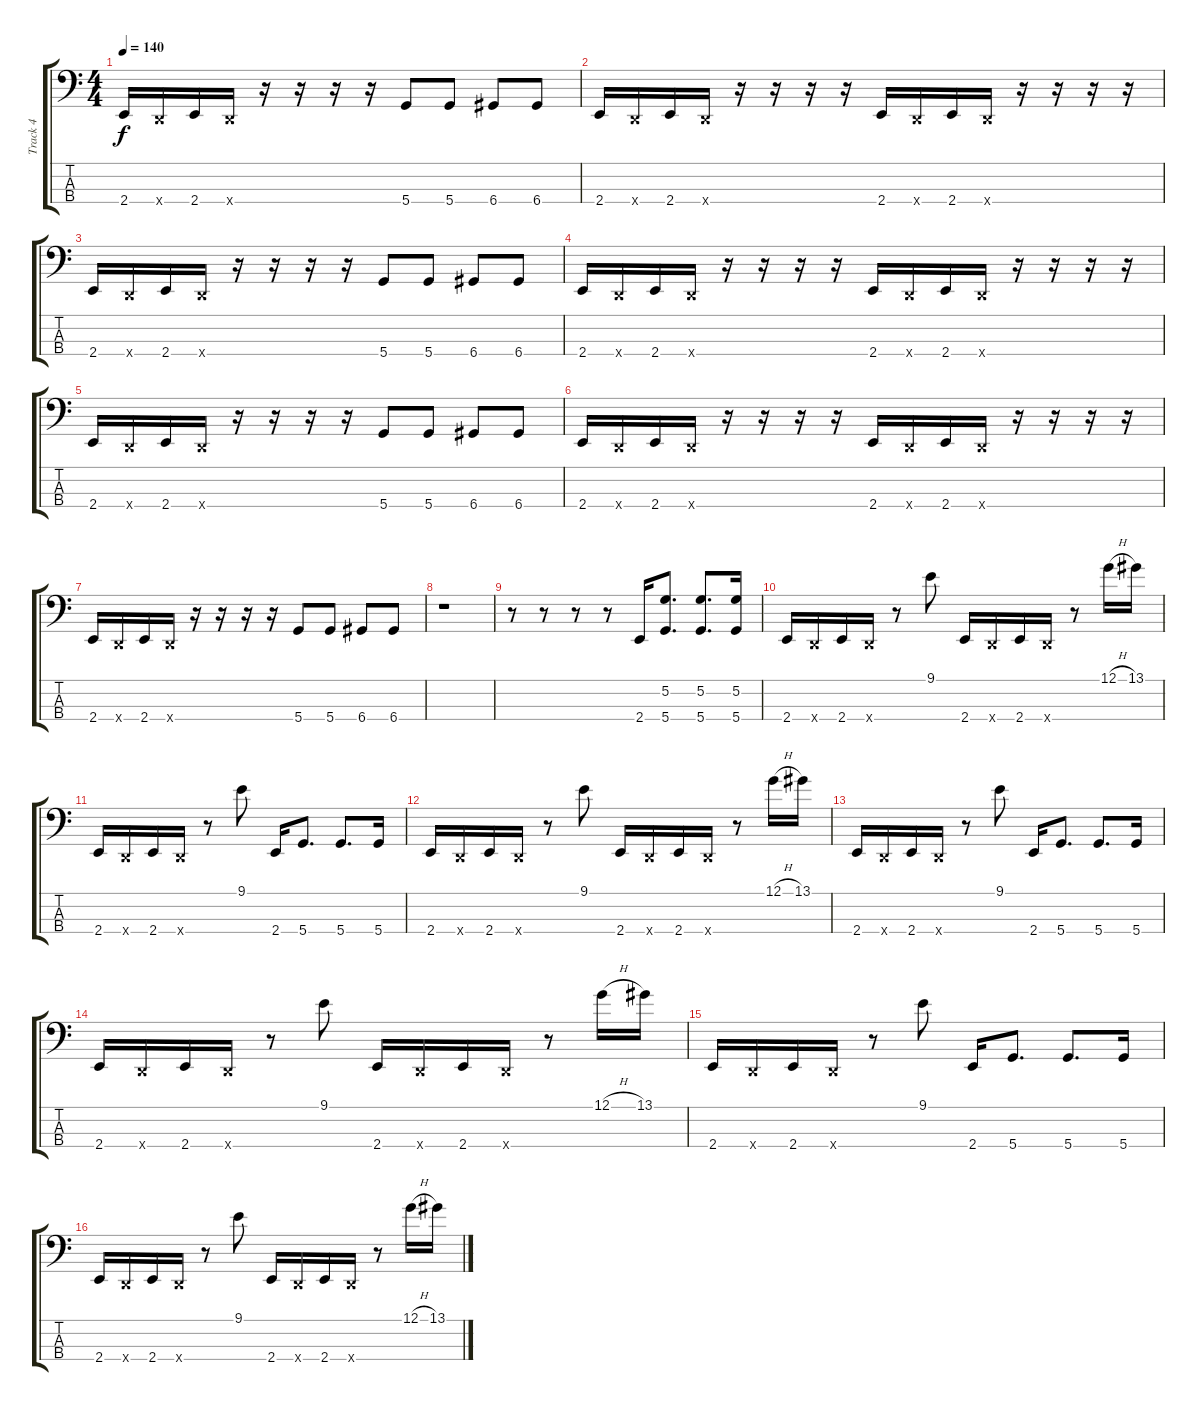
\track ("Track 4" "Track 4") {instrument slapbass1}
\staff {score tabs}
\tuning (G2 D2 A1 D1) {hide}
\ts (4 4)
\tempo 140
\clef f4
\ks c
2.4.16{dy f} 0.4{x}.16 2.4.16 0.4{x}.16 r.16 r.16 r.16 r.16 5.4.8 5.4.8 6.4.8 6.4.8 |
2.4.16 0.4{x}.16 2.4.16 0.4{x}.16 r.16 r.16 r.16 r.16 2.4.16 0.4{x}.16 2.4.16 0.4{x}.16 r.16 r.16 r.16 r.16 |
2.4.16 0.4{x}.16 2.4.16 0.4{x}.16 r.16 r.16 r.16 r.16 5.4.8 5.4.8 6.4.8 6.4.8 |
2.4.16 0.4{x}.16 2.4.16 0.4{x}.16 r.16 r.16 r.16 r.16 2.4.16 0.4{x}.16 2.4.16 0.4{x}.16 r.16 r.16 r.16 r.16 |
2.4.16 0.4{x}.16 2.4.16 0.4{x}.16 r.16 r.16 r.16 r.16 5.4.8 5.4.8 6.4.8 6.4.8 |
2.4.16 0.4{x}.16 2.4.16 0.4{x}.16 r.16 r.16 r.16 r.16 2.4.16 0.4{x}.16 2.4.16 0.4{x}.16 r.16 r.16 r.16 r.16 |
2.4.16 0.4{x}.16 2.4.16 0.4{x}.16 r.16 r.16 r.16 r.16 5.4.8 5.4.8 6.4.8 6.4.8 |
r.1 |
r.8 r.8 r.8 r.8 2.4.16 (5.2 5.4).8{d} (5.2 5.4).8{d} (5.2 5.4).16 |
2.4.16 0.4{x}.16 2.4.16 0.4{x}.16 r.8 9.1.8 2.4.16 0.4{x}.16 2.4.16 0.4{x}.16 r.8 12.1{h}.16 13.1.16 |
2.4.16 0.4{x}.16 2.4.16 0.4{x}.16 r.8 9.1.8 2.4.16 5.4.8{d} 5.4.8{d} 5.4.16 |
2.4.16 0.4{x}.16 2.4.16 0.4{x}.16 r.8 9.1.8 2.4.16 0.4{x}.16 2.4.16 0.4{x}.16 r.8 12.1{h}.16 13.1.16 |
2.4.16 0.4{x}.16 2.4.16 0.4{x}.16 r.8 9.1.8 2.4.16 5.4.8{d} 5.4.8{d} 5.4.16 |
2.4.16 0.4{x}.16 2.4.16 0.4{x}.16 r.8 9.1.8 2.4.16 0.4{x}.16 2.4.16 0.4{x}.16 r.8 12.1{h}.16 13.1.16 |
2.4.16 0.4{x}.16 2.4.16 0.4{x}.16 r.8 9.1.8 2.4.16 5.4.8{d} 5.4.8{d} 5.4.16 |
2.4.16 0.4{x}.16 2.4.16 0.4{x}.16 r.8 9.1.8 2.4.16 0.4{x}.16 2.4.16 0.4{x}.16 r.8 12.1{h}.16 13.1.16
